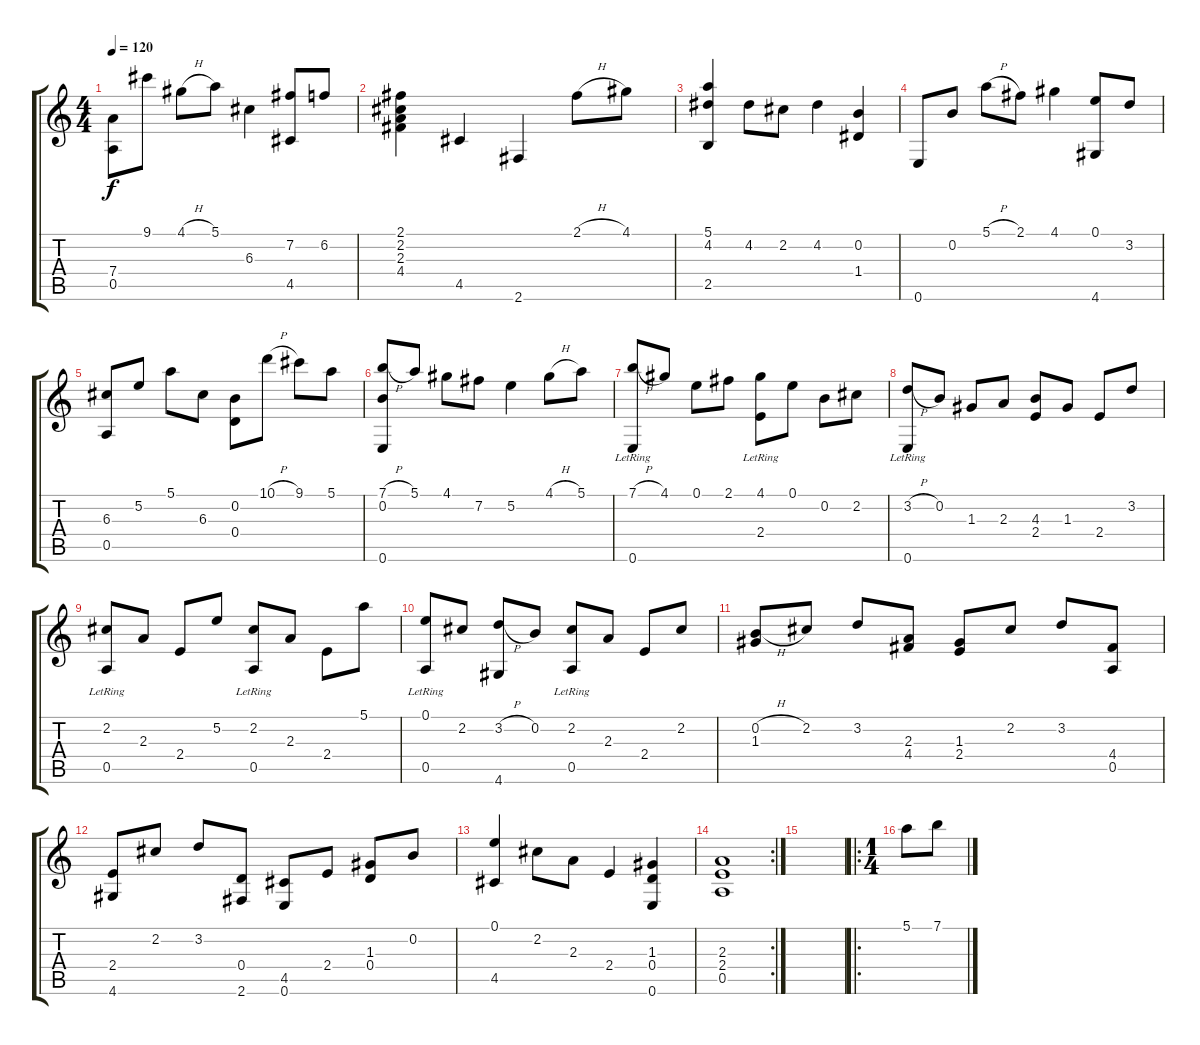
\track "" {instrument acousticguitarnylon}
\staff {score tabs}
\tuning (E4 B3 G3 D3 A2 E2) {hide}
\ts (4 4)
\tempo 120
\clef g2
\ks c
(7.4 0.5).8{dy f} 9.1.8 4.1{h}.8 5.1.8 6.3.4 (7.2 4.5).8 6.2.8 |
(2.1 2.2 2.3 4.4).4 4.5.4 2.6.4 2.1{h}.8 4.1.8 |
(5.1 4.2 2.5).4 4.2.8 2.2.8 4.2.4 (0.2 1.4).4 |
0.6.8 0.2.8 5.1{h}.8 2.1.8 4.1.4 (0.1 4.6).8 3.2.8 |
(6.3 0.5).8 5.2.8 5.1.8 6.3.8 (0.2 0.4).8 10.1{h}.8 9.1.8 5.1.8 |
(7.1{h} 0.2 0.6).8 5.1.8 4.1.8 7.2.8 5.2.4 4.1{h}.8 5.1.8 |
(7.1{h} 0.6{lr}).8 4.1.8 0.1.8 2.1.8 (4.1 2.4{lr}).8 0.1.8 0.2.8 2.2.8 |
(3.2{h} 0.6{lr}).8 0.2.8 1.3.8 2.3.8 (4.3 2.4).8 1.3.8 2.4.8 3.2.8 |
(2.2 0.5{lr}).8 2.3.8 2.4.8 5.2.8 (2.2 0.5{lr}).8 2.3.8 2.4.8 5.1.8 |
(0.1 0.5{lr}).8 2.2.8 (3.2{h} 4.6).8 0.2.8 (2.2 0.5{lr}).8 2.3.8 2.4.8 2.2.8 |
(0.2{h} 1.3).8 2.2.8 3.2.8 (2.3 4.4).8 (1.3 2.4).8 2.2.8 3.2.8 (4.4 0.5).8 |
(2.4 4.6).8 2.2.8 3.2.8 (0.4 2.6).8 (4.5 0.6).8 2.4.8 (1.3 0.4).8 0.2.8 |
(0.1 4.5).4 2.2.8 2.3.8 2.4.4 (1.3 0.4 0.6).4 |
\rc 2
(2.3 2.4 0.5).1 |
|
\ro
\ts (1 4)
5.1.8 7.1.8
